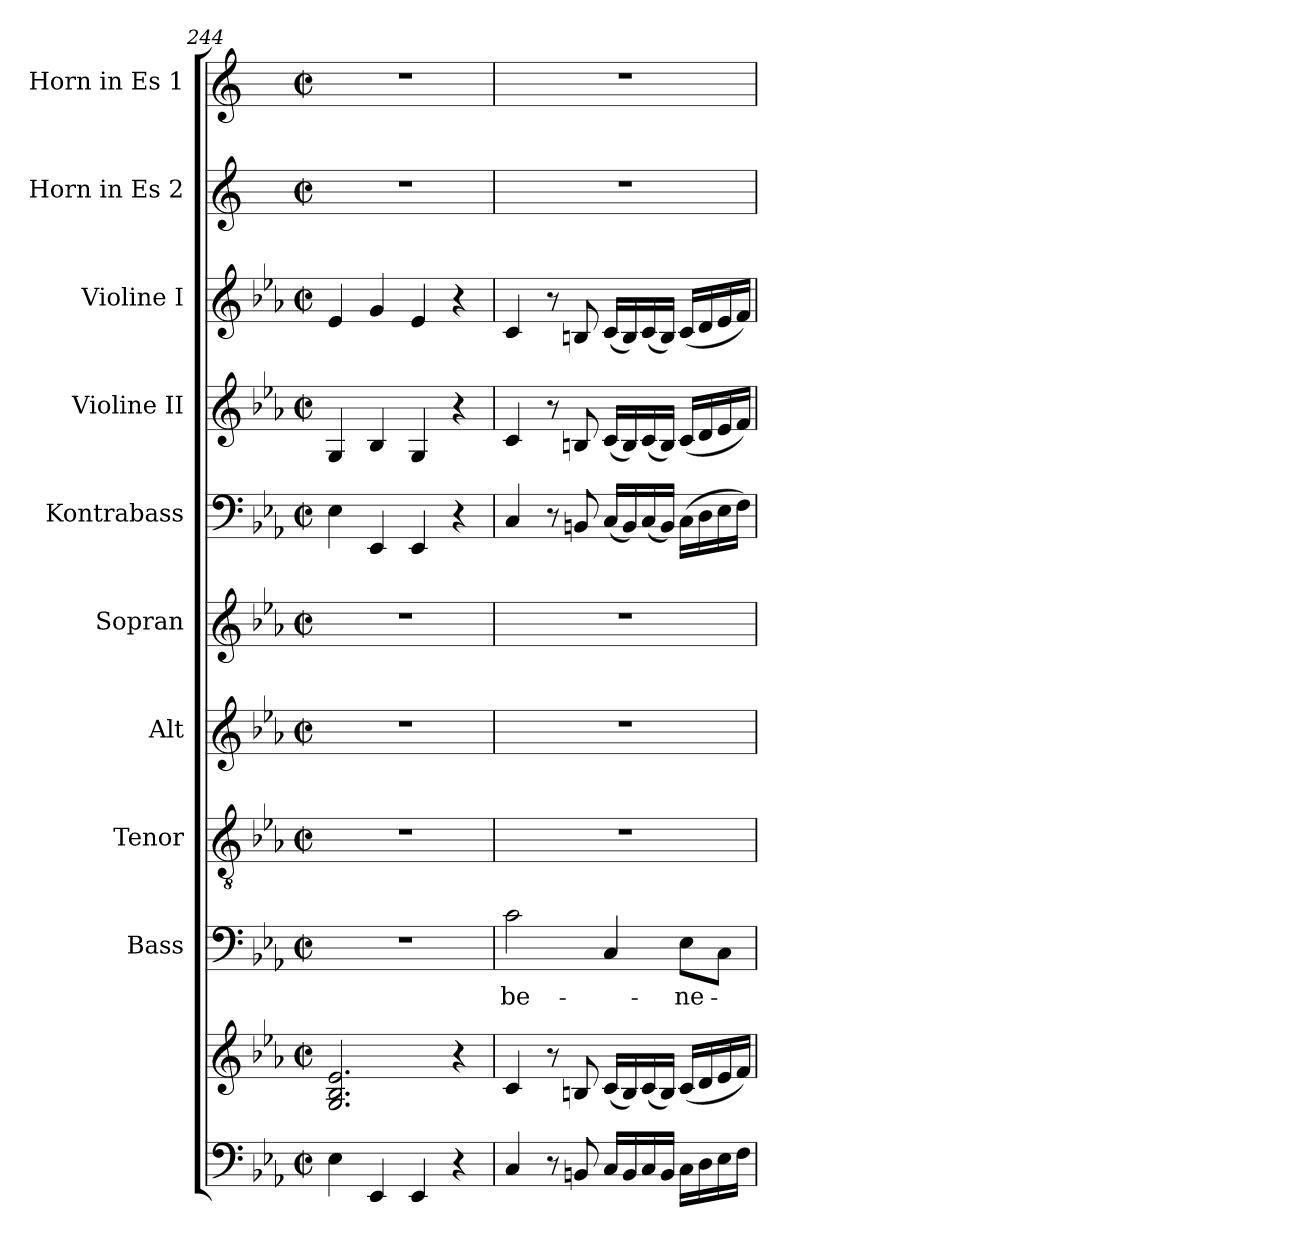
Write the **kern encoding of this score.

**kern	**kern	**kern	**text	**kern	**kern	**kern	**kern	**kern	**kern	**kern	**kern
*part10	*part10	*part9	*part9	*part8	*part7	*part6	*part5	*part4	*part3	*part2	*part1
*staff11	*staff10	*staff9	*staff9	*staff8	*staff7	*staff6	*staff5	*staff4	*staff3	*staff2	*staff1
*	*	*I"Bass	*	*I"Tenor	*I"Alt	*I"Sopran	*I"Kontrabass	*I"Violine II	*I"Violine I	*I"Horn in Es 2	*I"Horn in Es 1
*	*	*I'B.	*	*I'T.	*I'A.	*I'S.	*I'Kb.	*I'Vl. II	*I'Vl. I	*I'Hr. Es 2	*I'Hr. Es 1
*clefF4	*clefG2	*clefF4	*	*clefGv2	*clefG2	*clefG2	*clefF4	*clefG2	*clefG2	*clefG2	*clefG2
*	*	*	*	*	*	*	*ITrd7c12	*	*	*ITrd5c9	*ITrd5c9
*k[b-e-a-]	*k[b-e-a-]	*k[b-e-a-]	*	*k[b-e-a-]	*k[b-e-a-]	*k[b-e-a-]	*k[b-e-a-]	*k[b-e-a-]	*k[b-e-a-]	*k[b-e-a-]	*k[b-e-a-]
*E-:	*E-:	*E-:	*	*E-:	*E-:	*E-:	*E-:	*E-:	*E-:	*E-:	*E-:
*M2/2	*M2/2	*M2/2	*	*M2/2	*M2/2	*M2/2	*M2/2	*M2/2	*M2/2	*M2/2	*M2/2
*met(c|)	*met(c|)	*met(c|)	*	*met(c|)	*met(c|)	*met(c|)	*met(c|)	*met(c|)	*met(c|)	*met(c|)	*met(c|)
=244	=244	=244	=244	=244	=244	=244	=244	=244	=244	=244	=244
4E-\	2.G/ 2.B-/ 2.e-/	1r	.	1r	1r	1r	4EE-\	4G/	4e-/	1r	1r
4EE-/	.	.	.	.	.	.	4EEE-/	4B-/	4g/	.	.
4EE-/	.	.	.	.	.	.	4EEE-/	4G/	4e-/	.	.
4r	4r	.	.	.	.	.	4r	4r	4r	.	.
=245	=245	=245	=245	=245	=245	=245	=245	=245	=245	=245	=245
!	!	!	!LO:LY:b	!	!	!	!	!	!	!	!
4C/	4c/	2c\	be-	1r	1r	1r	4CC/	4c/	4c/	1r	1r
8r	8r	.	.	.	.	.	8r	8r	8r	.	.
8BBn/	8Bn/	.	.	.	.	.	8BBBn/	8Bn/	8Bn/	.	.
16C/LL	(<16c/LL	4C/	.	.	.	.	(<16CC/LL	(<16c/LL	(<16c/LL	.	.
16BB/	16B/)	.	.	.	.	.	16BBB/)	16B/)	16B/)	.	.
16C/	(<16c/	.	.	.	.	.	(<16CC/	(<16c/	(<16c/	.	.
16BB/JJ	16B/JJ)	.	.	.	.	.	16BBB/JJ)	16B/JJ)	16B/JJ)	.	.
!	!	!	!LO:LY:b	!	!	!	!	!	!	!	!
16C\LL	(<16c/LL	8E-\L	-ne-	.	.	.	(>16CC\LL	(<16c/LL	(<16c/LL	.	.
16D\	16d/	.	.	.	.	.	16DD\	16d/	16d/	.	.
16E-\	16e-/	8C\J	.	.	.	.	16EE-\	16e-/	16e-/	.	.
16F\JJ	16f/JJ)	.	.	.	.	.	16FF\JJ)	16f/JJ)	16f/JJ)	.	.
=	=	=	=	=	=	=	=	=	=	=	=
*-	*-	*-	*-	*-	*-	*-	*-	*-	*-	*-	*-
